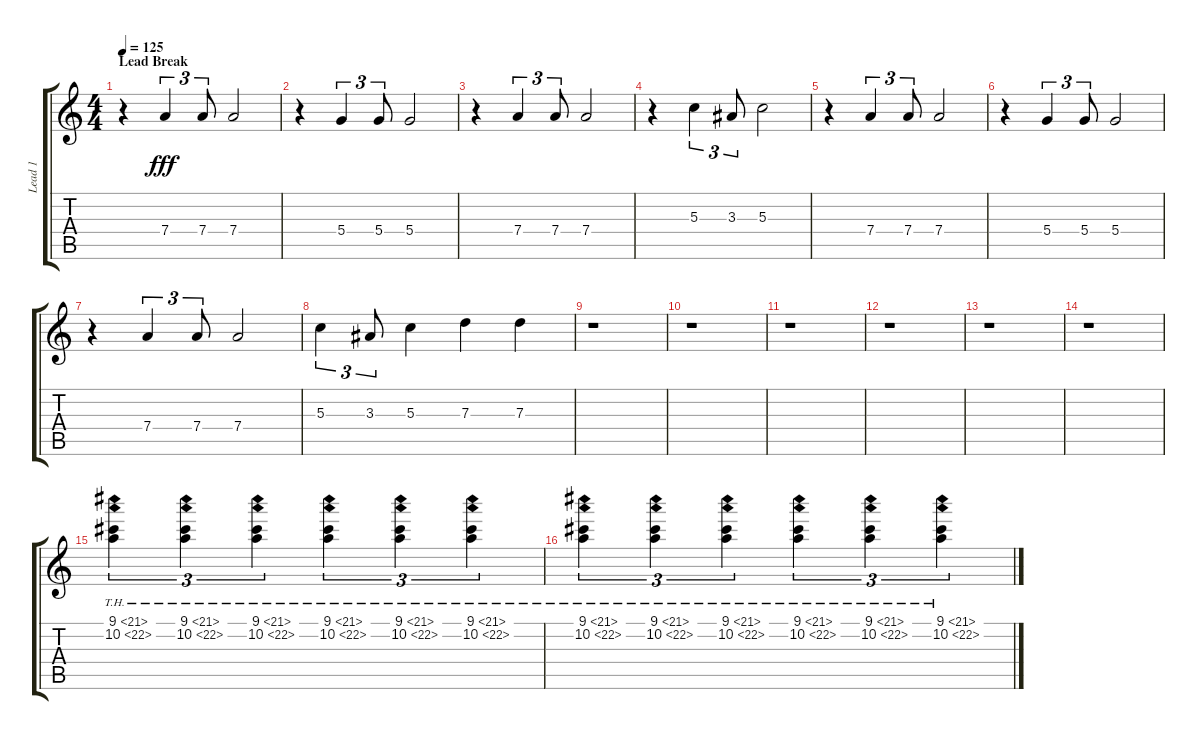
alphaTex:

\track ("Lead 1" "Lead 1") {instrument overdrivenguitar}
\staff {score tabs}
\tuning (E4 B3 G3 D3 A2 E2) {hide}
\ts (4 4)
\section ("" "Lead Break")
\tempo 125
\clef g2
\ks c
r.4{dy fff volume 14 instrument overdrivenguitar} 7.4.4{tu (3 2)} 7.4.8{tu (3 2)} 7.4.2 |
r.4 5.4.4{tu (3 2)} 5.4.8{tu (3 2)} 5.4.2 |
r.4 7.4.4{tu (3 2)} 7.4.8{tu (3 2)} 7.4.2 |
r.4 5.3.4{tu (3 2)} 3.3.8{tu (3 2)} 5.3.2 |
r.4 7.4.4{tu (3 2)} 7.4.8{tu (3 2)} 7.4.2 |
r.4 5.4.4{tu (3 2)} 5.4.8{tu (3 2)} 5.4.2 |
r.4 7.4.4{tu (3 2)} 7.4.8{tu (3 2)} 7.4.2 |
5.3.4{tu (3 2)} 3.3.8{tu (3 2)} 5.3.4 7.3.4 7.3.4 |
r.1 |
r.1 |
r.1 |
r.1 |
r.1{volume 14 balance 16} |
r.1 |
(9.1{th 12} 10.2{th 12}).4{tu (3 2) volume 5 balance 0} (9.1{th 12} 10.2{th 12}).4{tu (3 2)} (9.1{th 12} 10.2{th 12}).4{tu (3 2)} (9.1{th 12} 10.2{th 12}).4{tu (3 2)} (9.1{th 12} 10.2{th 12}).4{tu (3 2)} (9.1{th 12} 10.2{th 12}).4{tu (3 2)} |
(9.1{th 12} 10.2{th 12}).4{tu (3 2)} (9.1{th 12} 10.2{th 12}).4{tu (3 2)} (9.1{th 12} 10.2{th 12}).4{tu (3 2)} (9.1{th 12} 10.2{th 12}).4{tu (3 2)} (9.1{th 12} 10.2{th 12}).4{tu (3 2)} (9.1{th 12} 10.2{th 12}).4{tu (3 2)}
